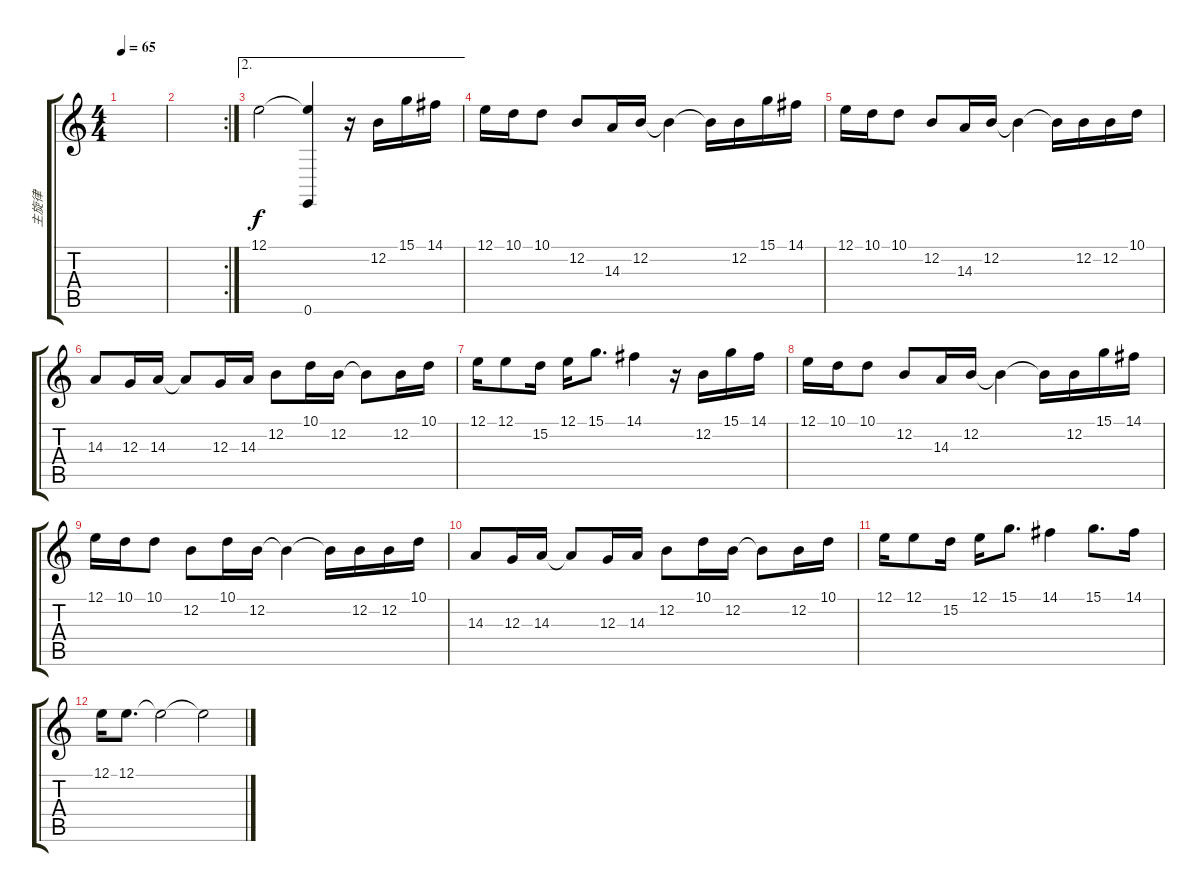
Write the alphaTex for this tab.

\track ("主旋律" "主旋律") {instrument acousticgrandpiano}
\staff {score tabs}
\tuning (E4 B3 G3 D3 A2 E2) {hide}
\ts (4 4)
\tempo 65
\clef g2
\ks c
|
\rc 2
|
\ae 2
12.1.2 (12.1{t} 0.6).4 r.16 12.2.16 15.1.16 14.1.16 |
12.1.16 10.1.16 10.1.8 12.2.8 14.3.16 12.2.16 12.2{t}.4 12.2{t}.16 12.2.16 15.1.16 14.1.16 |
12.1.16 10.1.16 10.1.8 12.2.8 14.3.16 12.2.16 12.2{t}.4 12.2{t}.16 12.2.16 12.2.16 10.1.16 |
14.3.8 12.3.16 14.3.16 14.3{t}.8 12.3.16 14.3.16 12.2.8 10.1.16 12.2.16 12.2{t}.8 12.2.16 10.1.16 |
12.1.16 12.1.8 15.2.16 12.1.16 15.1.8{d} 14.1.4 r.16 12.2.16 15.1.16 14.1.16 |
12.1.16 10.1.16 10.1.8 12.2.8 14.3.16 12.2.16 12.2{t}.4 12.2{t}.16 12.2.16 15.1.16 14.1.16 |
12.1.16 10.1.16 10.1.8 12.2.8 10.1.16 12.2.16 12.2{t}.4 12.2{t}.16 12.2.16 12.2.16 10.1.16 |
14.3.8 12.3.16 14.3.16 14.3{t}.8 12.3.16 14.3.16 12.2.8 10.1.16 12.2.16 12.2{t}.8 12.2.16 10.1.16 |
12.1.16 12.1.8 15.2.16 12.1.16 15.1.8{d} 14.1.4 15.1.8{d} 14.1.16 |
12.1.16{txt ""} 12.1.8{d} 12.1{t}.2 12.1{t}.2
